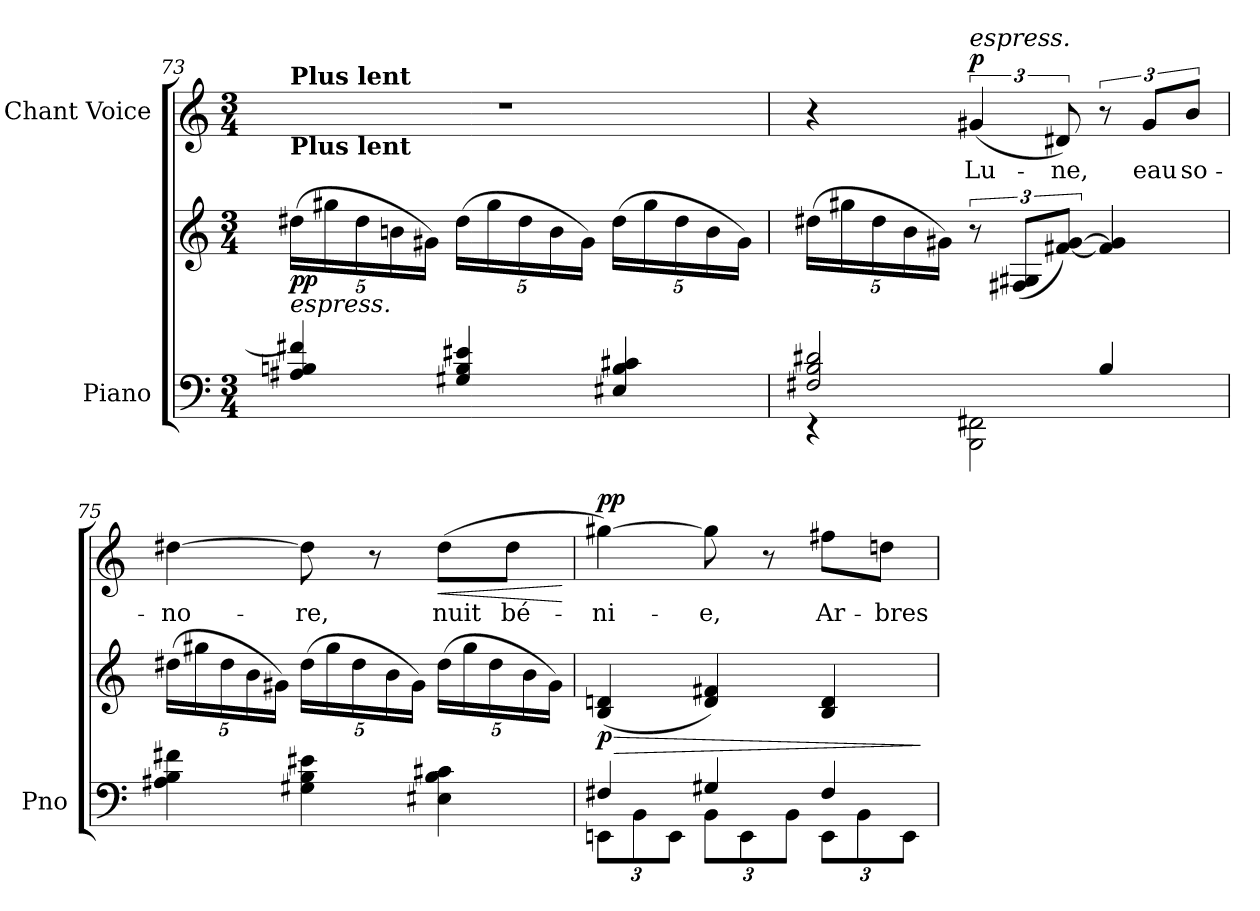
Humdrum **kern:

**kern	**kern	**dynam	**kern	**text	**dynam
*part2	*part2	*part2	*part1	*part1	*part1
*staff3	*staff2	*staff2/3	*staff1	*staff1	*staff1
*I"Piano	*	*	*I"Chant Voice	*	*
*I'Pno	*	*	*	*	*
*clefF4	*clefG2	*	*clefG2	*	*
*k[]	*k[]	*	*k[]	*	*
*M3/4	*M3/4	*	*M3/4	*	*
=73	=73	=73	=73	=73	=73
!	!	!	!LO:TX:b:B:t=Plus lent	!	!
!	!	!	!LO:TX:a:B:t=Plus lent	!	!
!LO:TX:i:t=espress.	!	!	!	!	!
!	!	!LO:DY:b	!	!	!
4A#X/ 4Bn/ 4f#X/]	(20dd#X\LL	pp	2.r	.	.
.	20gg#X\	.	.	.	.
.	20dd#\	.	.	.	.
.	20bn\	.	.	.	.
.	20g#X\JJ)	.	.	.	.
4G#X/ 4B/ 4e#X/	(20dd#\LL	.	.	.	.
.	20gg#\	.	.	.	.
.	20dd#\	.	.	.	.
.	20b\	.	.	.	.
.	20g#\JJ)	.	.	.	.
4E#X/ 4B/ 4c#X/	(20dd#\LL	.	.	.	.
.	20gg#\	.	.	.	.
.	20dd#\	.	.	.	.
.	20b\	.	.	.	.
.	20g#\JJ)	.	.	.	.
=74	=74	=74	=74	=74	=74
*^	*	*	*	*	*
2F#X/ 2B/ 2d#X/	4r	(20dd#X\LL	.	4r	.	.
.	.	20gg#X\	.	.	.	.
.	.	20dd#\	.	.	.	.
.	.	20b\	.	.	.	.
.	.	20g#X\JJ)	.	.	.	.
!	!	!	!	!LO:TX:i:t=espress.	!	!
!	!	!	!	!	!	!LO:DY:b
.	2BBB\ 2FF#X\	12r	.	(6g#X/	Lu-	p
.	.	(12F#X/ 12G#X/L	.	.	.	.
.	.	[12f#X/ [12g#/J)	.	12d#X/)	-ne,	.
4B/	.	4f#/] 4g#/]	.	12r	.	.
.	.	.	.	12g#/L	eau	.
.	.	.	.	12b/J	so-	.
*v	*v	*	*	*	*	*
=75	=75	=75	=75	=75	=75
4A#X\ 4B\ 4f#X\	(20dd#X\LL	.	[4dd#X\	-no-	.
.	20gg#X\	.	.	.	.
.	20dd#\	.	.	.	.
.	20b\	.	.	.	.
.	20g#X\JJ)	.	.	.	.
4G#X\ 4B\ 4e#X\	(20dd#\LL	.	8dd#\]	-re,	.
.	20gg#\	.	.	.	.
.	20dd#\	.	.	.	.
.	.	.	8r	.	.
.	20b\	.	.	.	.
.	20g#\JJ)	.	.	.	.
!	!	!	!	!	!LO:HP:b
4E#X\ 4B\ 4c#X\	(20dd#\LL	.	(8dd#\L	nuit	<
.	20gg#\	.	.	.	.
.	20dd#\	.	.	.	.
.	.	.	8dd#\J	bé-	.
.	20b\	.	.	.	.
.	20g#\JJ)	.	.	.	.
.	.	.	.	.	[
=76	=76	=76	=76	=76	=76
*^	*	*	*	*	*
*	*Xbrackettup	*	*	*	*	*
!	!	!	!LO:HP:b	!	!	!
!	!	!	!LO:DY:n=1:b	!	!	!LO:DY:b
4F#X/	12EEn\L	(4B/ 4dn/	> p	[4gg#X\)	-ni-	pp
.	12BB\	.	.	.	.	.
.	12EE\J	.	.	.	.	.
4G#X/	12BB\L	4d/ 4f#X/)	.	8gg#\]	-e,	.
.	12EE\	.	.	.	.	.
.	.	.	.	8r	.	.
.	12BB\J	.	.	.	.	.
4F#/	12EE\L	4B/ 4d/	.	8ff#X\L	Ar-	.
.	12BB\	.	.	.	.	.
.	.	.	.	8ddn\J	-bres	.
.	12EE\J	.	.	.	.	.
*v	*v	*	*	*	*	*
.	.	]	.	.	.
=	=	=	=	=	=
*-	*-	*-	*-	*-	*-
